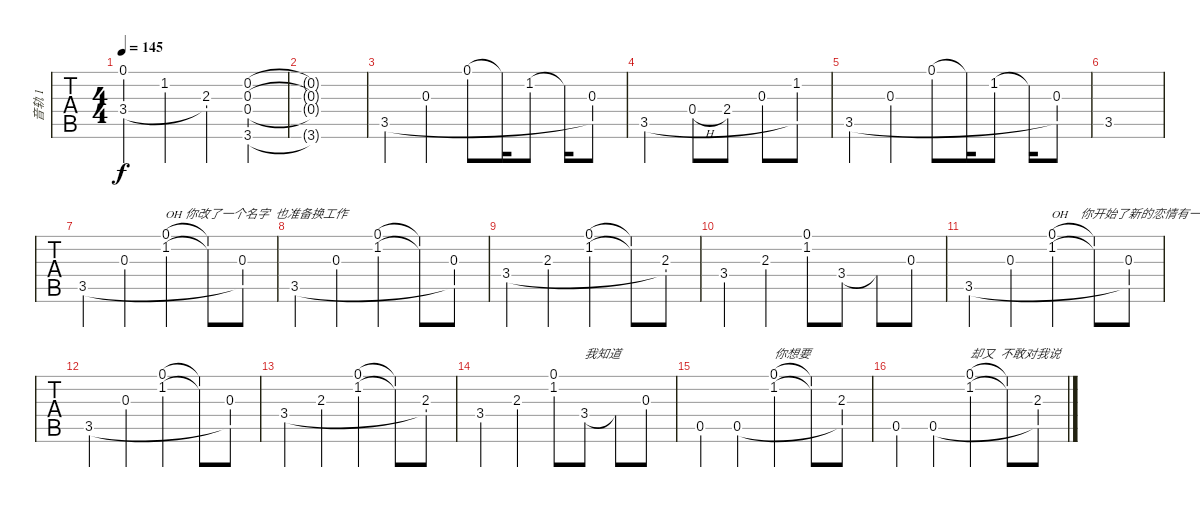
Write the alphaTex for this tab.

\track ("音轨 1" "音轨 1") {instrument acousticguitarnylon}
\staff {tabs}
\tuning (E4 B3 G3 D3 A2 E2) {hide}
\ts (4 4)
\tempo 145
\clef g2
\ks c
(0.1 3.4).4{dy f} 1.2.4 (2.3 3.4{t}).4 (0.2 0.3 0.4 3.6).4 |
(0.2{t} 0.3{t} 0.4{t} 3.6{t}).1 |
3.5.4 0.3.4 0.1.8 0.1{t}.16 1.2.8 1.2{t}.16 (0.3 3.5{t}).8 |
3.5.2 0.4{h}.8 2.4.8 0.3.8 (1.2 3.5{t}).8 |
3.5.4 0.3.4 0.1.8 0.1{t}.16 1.2.8 1.2{t}.16 (0.3 3.5{t}).8 |
3.5.1 |
3.5.4 0.3.4 (0.1 1.2).4{txt "OH 你改了一个名字  也准备换工作"} (0.1{t} 1.2{t}).8 (0.3 3.5{t}).8 |
3.5.4 0.3.4 (0.1 1.2).4 (0.1{t} 1.2{t}).8 (0.3 3.5{t}).8 |
3.4.4 2.3.4 (0.1 1.2).4 (0.1{t} 1.2{t}).8 (2.3 3.4{t}).8 |
3.4.4 2.3.4 (0.1 1.2).8 3.4.8 3.4{t}.8 0.3.8 |
3.5.4 0.3.4 (0.1 1.2).4{txt "OH    你开始了新的恋情有一些困惑"} (0.1{t} 1.2{t}).8 (0.3 3.5{t}).8 |
3.5.4 0.3.4 (0.1 1.2).4 (0.1{t} 1.2{t}).8 (0.3 3.5{t}).8 |
3.4.4 2.3.4 (0.1 1.2).4 (0.1{t} 1.2{t}).8 (2.3 3.4{t}).8 |
3.4.4 2.3.4 (0.1 1.2).8 3.4.8{txt "我知道"} 3.4{t}.8 0.3.8 |
0.5.4 0.5.4 (0.1 1.2).4{txt "你想要"} (0.1{t} 1.2{t}).8 (2.3 0.5{t}).8 |
0.5.4 0.5.4 (0.1 1.2).4{txt "却又  不敢对我说"} (0.1{t} 1.2{t}).8 (2.3 0.5{t}).8
